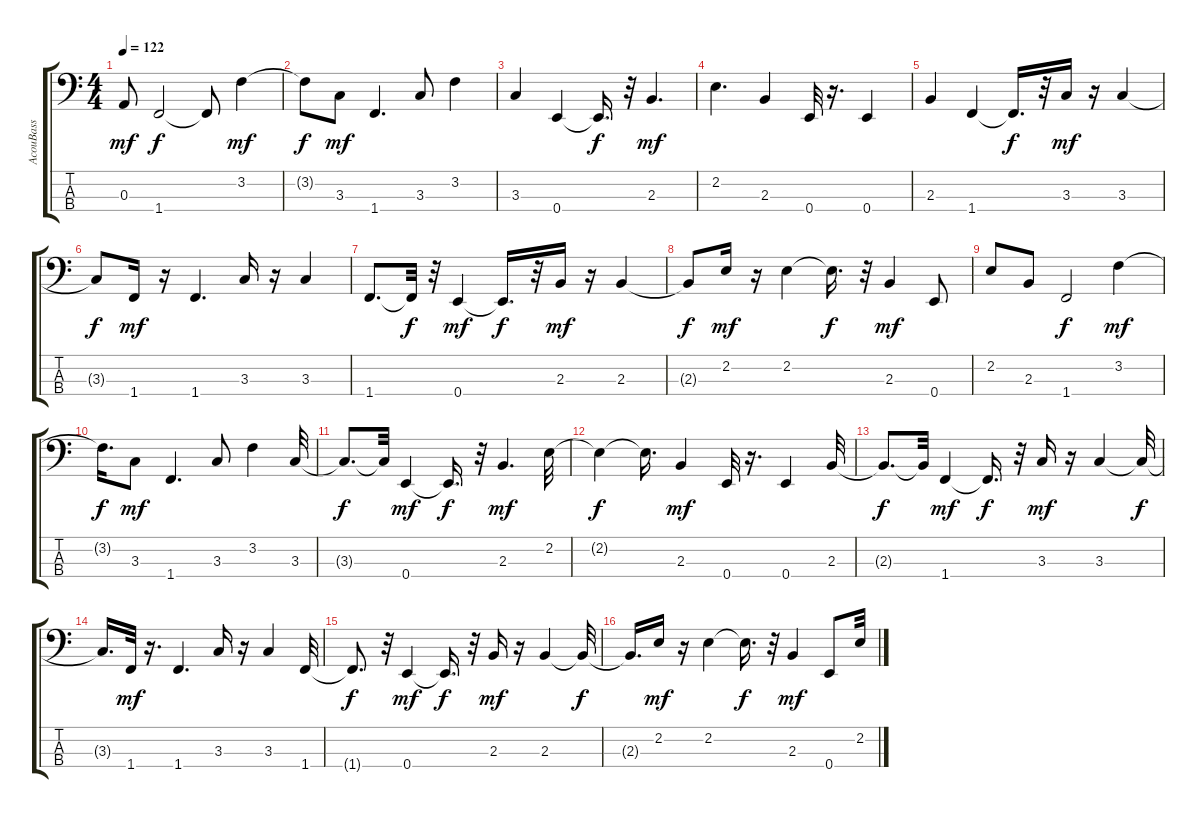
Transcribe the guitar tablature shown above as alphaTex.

\track ("AcouBass" "AcouBass") {instrument acousticbass}
\staff {score tabs}
\tuning (G2 D2 A1 E1) {hide}
\ts (4 4)
\tempo 122
\clef f4
\ks c
0.3.8{dy mf} 1.4.2{dy f} 1.4{t}.8 3.2.4{dy mf} |
3.2{t}.8{dy f} 3.3.8{dy mf} 1.4.4{d} 3.3.8 3.2.4 |
3.3.4 0.4.4 0.4{t}.16{d dy f} r.32 2.3.4{d dy mf} |
2.2.4{d} 2.3.4 0.4.32 r.16{d} 0.4.4 |
2.3.4 1.4.4 1.4{t}.16{d dy f} r.32 3.3.16{dy mf} r.16 3.3.4 |
3.3{t}.8{dy f} 1.4.16{dy mf} r.16 1.4.4{d} 3.3.16 r.16 3.3.4 |
1.4.8{d} 1.4{t}.32{dy f} r.32 0.4.4{dy mf} 0.4{t}.16{d dy f} r.32 2.3.16{dy mf} r.16 2.3.4 |
2.3{t}.8{dy f} 2.2.16{dy mf} r.16 2.2.4 2.2{t}.16{d dy f} r.32 2.3.4{dy mf} 0.4.8 |
2.2.8 2.3.8 1.4.2{dy f} 3.2.4{dy mf} |
3.2{t}.16{d dy f} 3.3.8{dy mf} 1.4.4{d} 3.3.8 3.2.4 3.3.32 |
3.3{t}.8{d dy f} 3.3{t}.32 0.4.4{dy mf} 0.4{t}.16{d dy f} r.32 2.3.4{d dy mf} 2.2.32 |
2.2{t}.4{dy f} 2.2{t}.16{d} 2.3.4{dy mf} 0.4.32 r.16{d} 0.4.4 2.3.32 |
2.3{t}.8{d dy f} 2.3{t}.32 1.4.4{dy mf} 1.4{t}.16{d dy f} r.32 3.3.16{dy mf} r.16 3.3.4 3.3{t}.32{dy f} |
3.3{t}.16{d} 1.4.32{dy mf} r.16{d} 1.4.4{d} 3.3.16 r.16 3.3.4 1.4.32 |
1.4{t}.8{d dy f} r.32 0.4.4{dy mf} 0.4{t}.16{d dy f} r.32 2.3.16{dy mf} r.16 2.3.4 2.3{t}.32{dy f} |
2.3{t}.16{d} 2.2.16{dy mf} r.16 2.2.4 2.2{t}.16{d dy f} r.32 2.3.4{dy mf} 0.4.8 2.2.32
